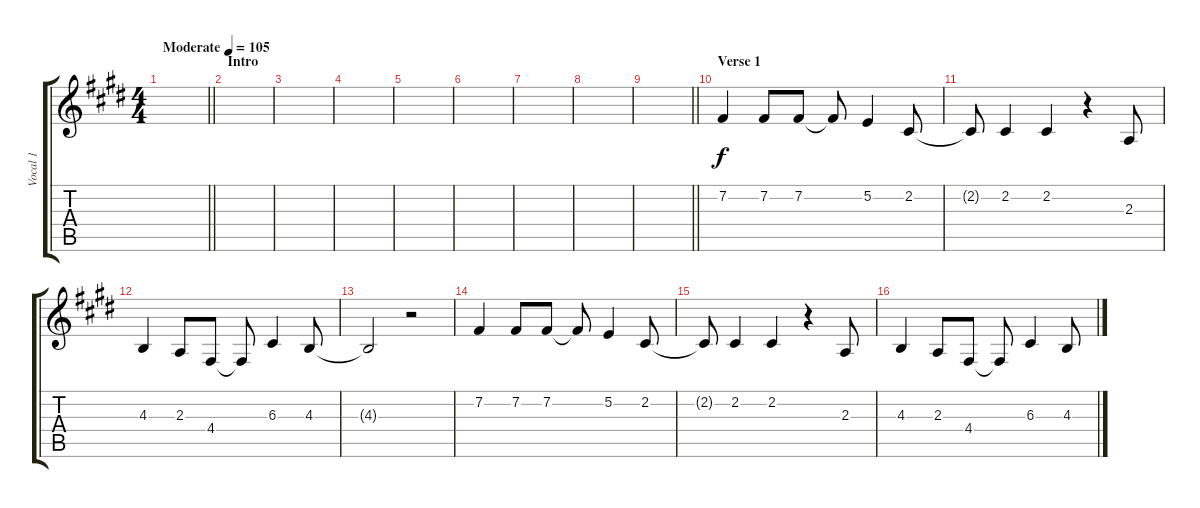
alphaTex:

\track ("Vocal 1" "Vocal 1") {instrument lead6voice}
\staff {score tabs}
\tuning (E4 B3 G3 D3 A2 E2) {hide}
\ts (4 4)
\tempo (105 "Moderate")
\clef g2
\barLineRight lightlight
\ks e
|
\section ("" "Intro")
|
|
|
|
|
|
|
\barLineRight lightlight
|
\section ("" "Verse 1")
7.2.4 7.2.8 7.2.8 7.2{t}.8 5.2.4 2.2.8 |
2.2{t}.8 2.2.4 2.2.4 r.4 2.3.8 |
4.3.4 2.3.8 4.4.8 4.4{t}.8 6.3.4 4.3.8 |
4.3{t}.2 r.2 |
7.2.4 7.2.8 7.2.8 7.2{t}.8 5.2.4 2.2.8 |
2.2{t}.8 2.2.4 2.2.4 r.4 2.3.8 |
4.3.4 2.3.8 4.4.8 4.4{t}.8 6.3.4 4.3.8
